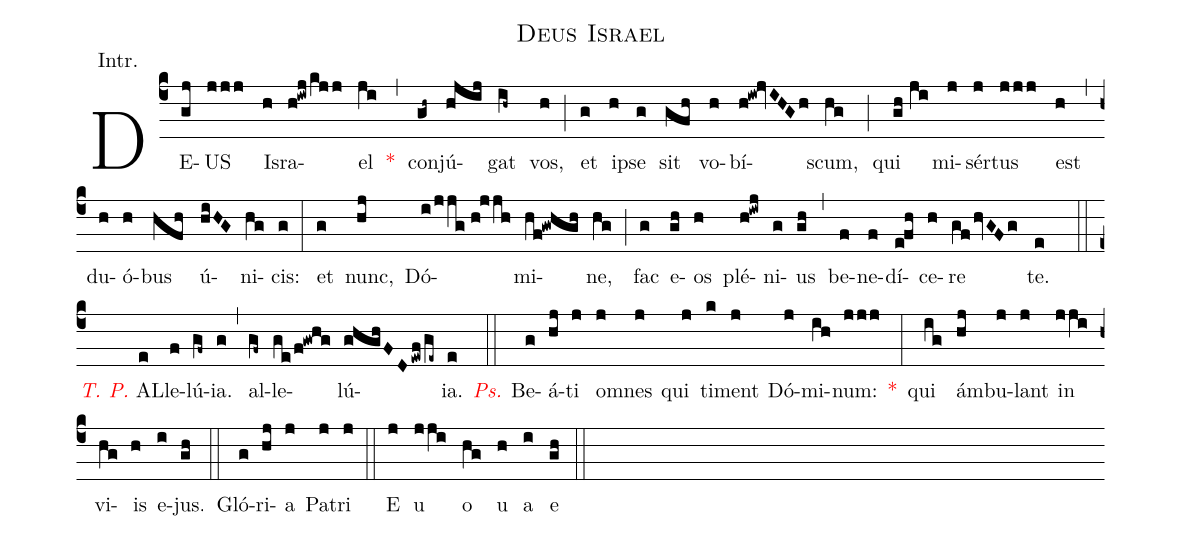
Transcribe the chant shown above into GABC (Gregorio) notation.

name:Deus Israel;
annotation:Intr.;
mode:III.;
office-part:Introit;
%%
(c4) DE(gj)US(jjj) Is(h)ra(h!iwj/kjj)el(ji) <v>\red{*}</v>(,) con(gh~)jú(hjij)gat(ih~) vos,(h) (;) et(g) i(h)pse(g) sit(gfh) vo(h)bí(h!iw!jvIHGh)scum,(hg) (;) qui(gh//ji) mi(j)sér(j)tus(jjj) est(h) (,) du(h)ó(h)bus(hfh) ú(hiHG)ni(hg)cis:(g) (:) et(g) nunc,(hj) Dó(i/jjg//h!jjh)mi(hf!gwhgh)ne,(hg) (;) fac(g) e(gh)os(h) plé(h!iwj)ni(g)us(gh) (,) be(f)ne(f)dí(e!fh)ce(h)re(gfhvGFg) te.(e) (::) <v>\redit{T. P.}</v> AL(e)le(f)lú(gf~)ia.(g) (,) al(gf~)le(ge/f!gwhg)lú(ghghFDewf/ge~)ia.(e) (::) <v>\redit{Ps.}</v> Be(g)á(hj)ti(j) o(j)mnes(j) qui(j) ti(k)ment(j) Dó(j)mi(ih)num:(jjj) <v>\red{*}</v>(:) qui(ig) ám(hj)bu(j)lant(j) in(jji) vi(hg)is(h) e(i)jus.(gh) (::) Gló(g)ri(hj)a(j) Pa(j)tri(j) (::) E(j) u(jji) o(hg) u(h) a(i) e(gh) (::)
